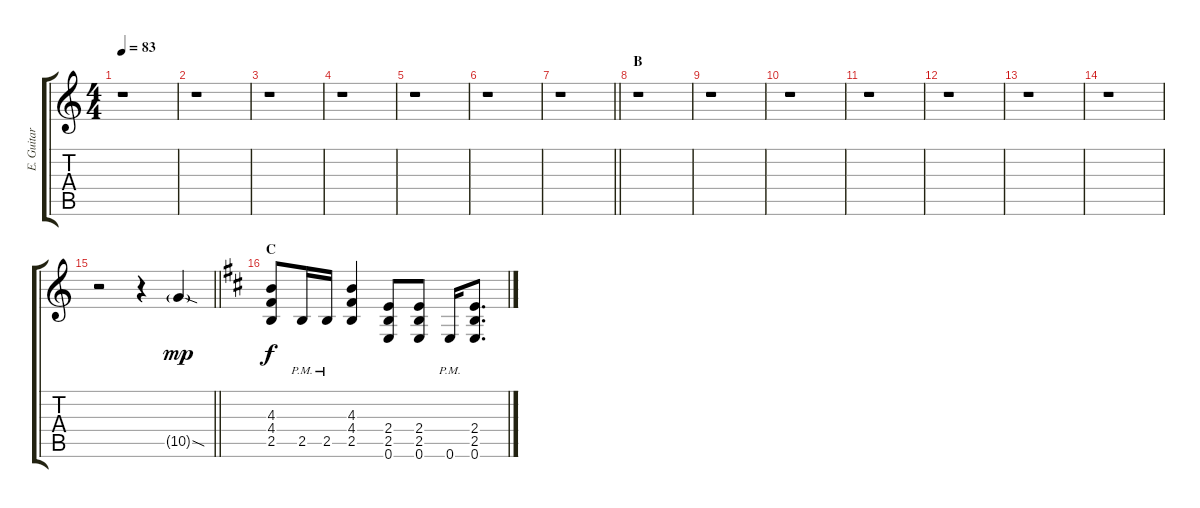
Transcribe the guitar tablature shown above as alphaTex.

\track ("E. Guitar I" "E. Guitar ") {instrument overdrivenguitar}
\staff {score tabs}
\tuning (E4 B3 G3 D3 A2 E2) {hide}
\ts (4 4)
\tempo 83
\clef g2
\ks c
r.1{dy mp} |
r.1 |
r.1 |
r.1 |
r.1 |
r.1 |
\barLineRight lightlight
r.1 |
\section ("" "B")
r.1 |
r.1 |
r.1 |
r.1 |
r.1 |
r.1 |
r.1 |
\barLineRight lightlight
r.2 r.4 10.5{sod g}.4 |
\section ("" "C")
\ks d
(4.3 4.4 2.5).8{dy f} 2.5{pm}.16 2.5{pm}.16 (4.3 4.4 2.5).4 (2.4 2.5 0.6).8 (2.4 2.5 0.6).8 0.6{pm}.16 (2.4 2.5 0.6).8{d}
